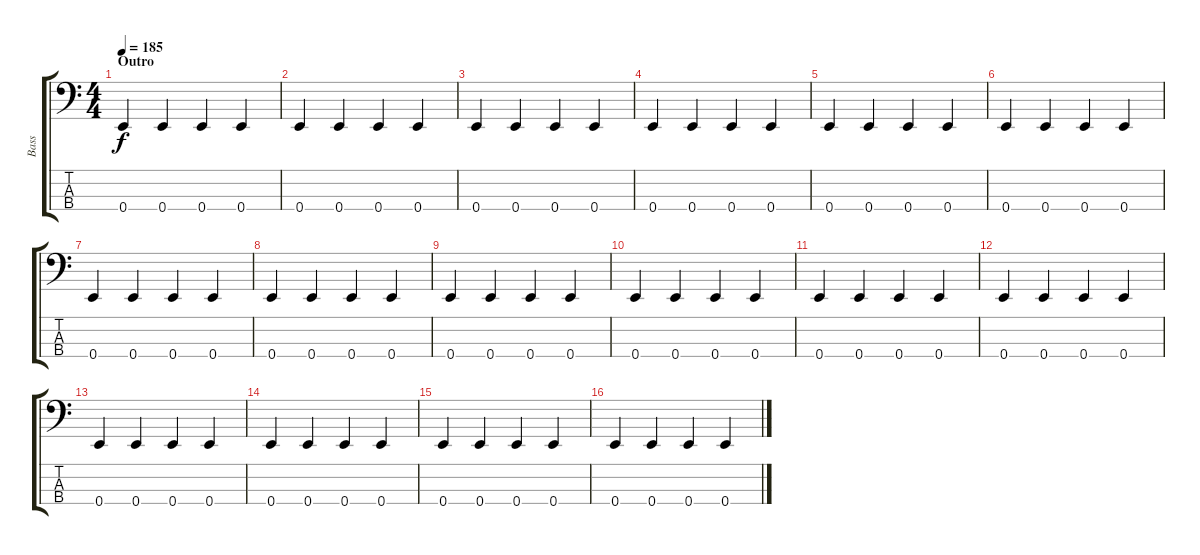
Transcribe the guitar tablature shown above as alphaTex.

\track ("Bass" "Bass") {instrument electricbassfinger}
\staff {score tabs}
\tuning (G2 D2 A1 E1) {hide}
\ts (4 4)
\section ("" "Outro")
\tempo 185
\clef f4
\ks c
0.4.4{dy f} 0.4.4 0.4.4 0.4.4 |
0.4.4 0.4.4 0.4.4 0.4.4 |
0.4.4 0.4.4 0.4.4 0.4.4 |
0.4.4 0.4.4 0.4.4 0.4.4 |
0.4.4 0.4.4 0.4.4 0.4.4 |
0.4.4 0.4.4 0.4.4 0.4.4 |
0.4.4 0.4.4 0.4.4 0.4.4 |
0.4.4 0.4.4 0.4.4 0.4.4 |
0.4.4 0.4.4 0.4.4 0.4.4 |
0.4.4 0.4.4 0.4.4 0.4.4 |
0.4.4 0.4.4 0.4.4 0.4.4 |
0.4.4 0.4.4 0.4.4 0.4.4 |
0.4.4 0.4.4 0.4.4 0.4.4 |
0.4.4 0.4.4 0.4.4 0.4.4 |
0.4.4 0.4.4 0.4.4 0.4.4 |
0.4.4 0.4.4 0.4.4 0.4.4
